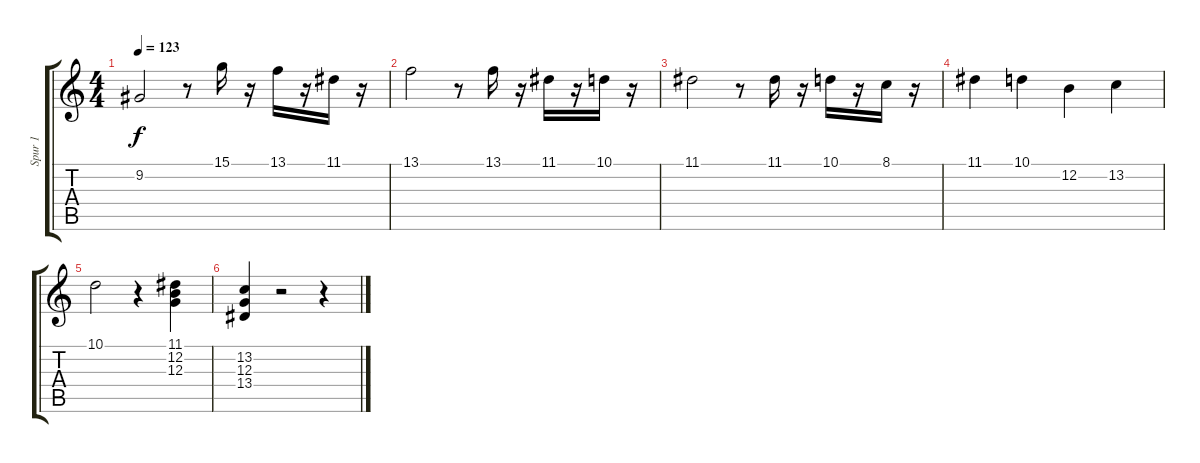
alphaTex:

\track ("Spur 1" "Spur 1") {instrument brasssection}
\staff {score tabs}
\tuning (E4 B3 G3 D3 A2 E2) {hide}
\ts (4 4)
\tempo 123
\clef g2
\ks c
9.2.2{dy f} r.8 15.1.16 r.16 13.1.16 r.16 11.1.16 r.16 |
13.1.2 r.8 13.1.16 r.16 11.1.16 r.16 10.1.16 r.16 |
11.1.2 r.8 11.1.16 r.16 10.1.16 r.16 8.1.16 r.16 |
11.1.4 10.1.4 12.2.4 13.2.4 |
10.1.2 r.4 (11.1 12.2 12.3).4 |
(13.2 12.3 13.4).4 r.2 r.4
